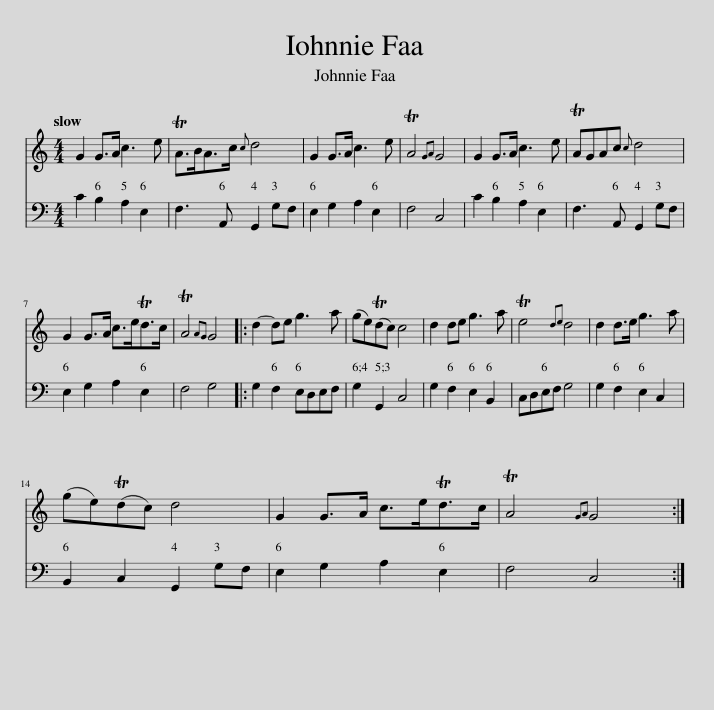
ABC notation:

X:1
%%score 1 2
L:1/8
Q:1/4=120
M:4/4
I:linebreak $
K:C
V:1 treble
V:2 bass
V:1
 G2 G>A c3 e | TA>BA>c{c} d4 | G2 G>A c3 e | TA4{GA} G4 | G2 G>A c3 e | %5
 TAGAc{c} d4 |$ G2 G>A c>eTd>c | TA4{AG} G4 |: d2- de g3 a | (ge)(Tdc) c4 | %10
 d2 de g3 a | Te4{de} d4 | d2 d>e g3 a |$ (ge)(Tdc) d4 | G2 G>A c>eTd>c | %15
 TA4{GA} G4 :| %16
V:2
 C2 B,2 A,2 E,2 | F,3 A,, G,,2 G,F, | E,2 G,2 A,2 E,2 | F,4 C,4 | C2 B,2 A,2 E,2 | %5
 F,3 A,, G,,2 G,F, |$ E,2 G,2 A,2 E,2 | F,4 G,4 |: G,2 F,2 E,D,E,F, | G,2 G,,2 C,4 | %10
 G,2 F,2 E,2 B,,2 | C,D,E,F, G,4 | G,2 F,2 E,2 C,2 |$ B,,2 C,2 G,,2 G,F, | E,2 G,2 A,2 E,2 | %15
 F,4 C,4 :| %16
